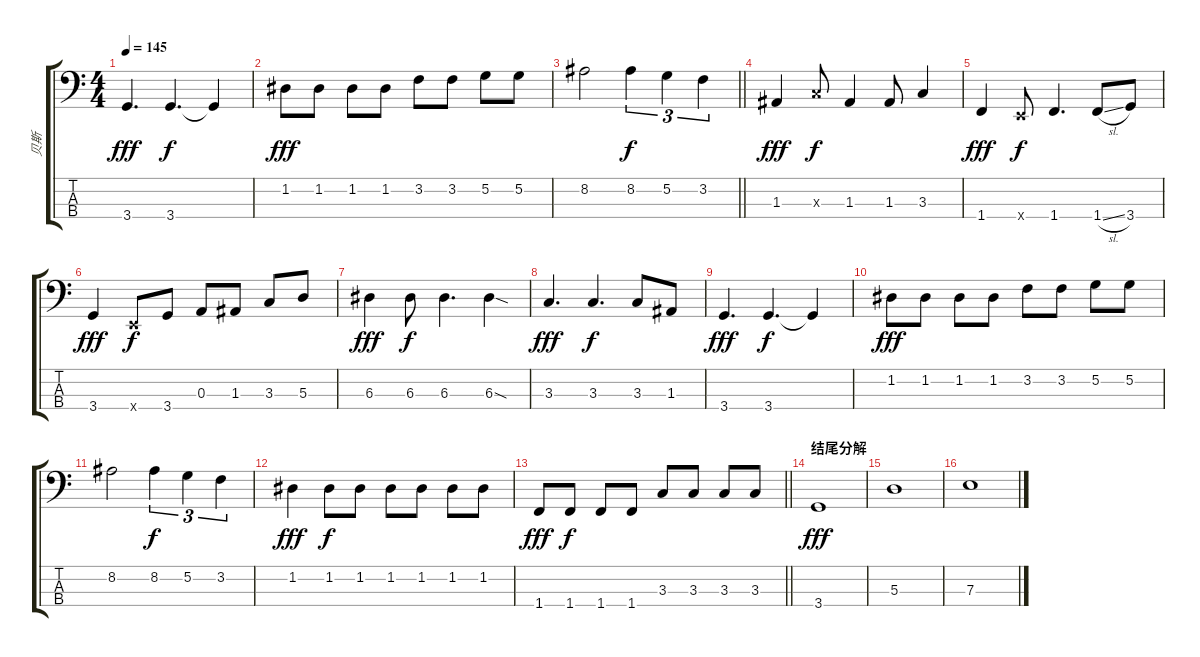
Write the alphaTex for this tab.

\track ("贝斯" "贝斯") {instrument electricbassfinger}
\staff {score tabs}
\tuning (G2 D2 A1 E1) {hide}
\ts (4 4)
\tempo 145
\clef f4
\ks c
3.4.4{d dy fff} 3.4.4{d dy f} 3.4{t}.4 |
1.2.8{dy fff} 1.2.8 1.2.8 1.2.8 3.2.8 3.2.8 5.2.8 5.2.8 |
\barLineRight lightlight
8.2.2 8.2.4{tu (3 2) dy f} 5.2.4{tu (3 2)} 3.2.4{tu (3 2)} |
1.3.4{dy fff} 3.3{x}.8{dy f} 1.3.4 1.3.8 3.3.4 |
1.4.4{dy fff} 0.4{x}.8{dy f} 1.4.4{d} 1.4{sl}.8 3.4.8 |
3.4.4{dy fff} 0.4{x}.8{dy f} 3.4.8 0.3.8 1.3.8 3.3.8 5.3.8 |
6.3.4{dy fff} 6.3.8{dy f} 6.3.4{d} 6.3{sod}.4 |
3.3.4{d dy fff} 3.3.4{d dy f} 3.3.8 1.3.8 |
3.4.4{d dy fff} 3.4.4{d dy f} 3.4{t}.4 |
1.2.8{dy fff} 1.2.8 1.2.8 1.2.8 3.2.8 3.2.8 5.2.8 5.2.8 |
8.2.2 8.2.4{tu (3 2) dy f} 5.2.4{tu (3 2)} 3.2.4{tu (3 2)} |
1.2.4{dy fff} 1.2.8{dy f} 1.2.8 1.2.8 1.2.8 1.2.8 1.2.8 |
\barLineRight lightlight
1.4.8{dy fff} 1.4.8{dy f} 1.4.8 1.4.8 3.3.8 3.3.8 3.3.8 3.3.8 |
\section ("" "结尾分解")
3.4.1{dy fff} |
5.3.1 |
7.3{ss}.1
